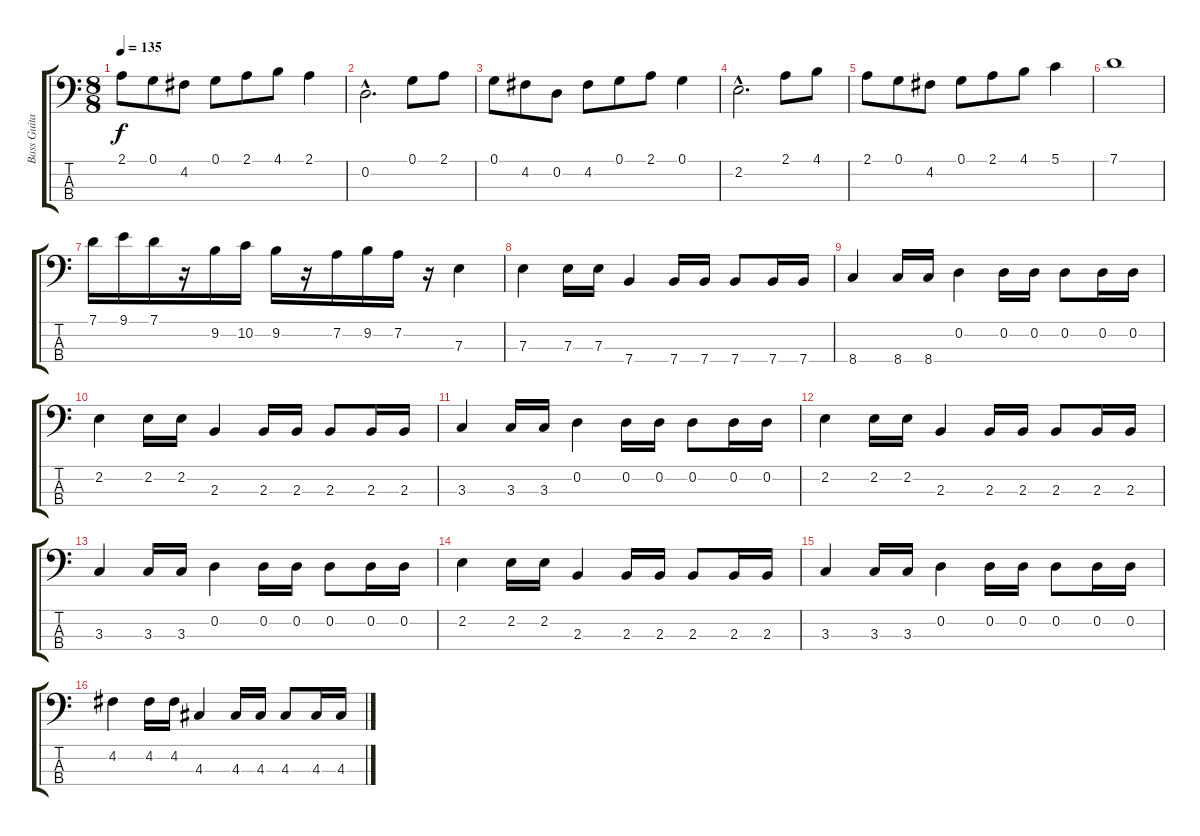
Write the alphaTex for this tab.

\track ("Bass Guitar" "Bass Guita") {instrument electricbassfinger}
\staff {score tabs}
\tuning (G2 D2 A1 E1) {hide}
\ts (8 8)
\tempo 135
\clef f4
\ks c
2.1.8{dy f} 0.1.8 4.2.8 0.1.8 2.1.8 4.1.8 2.1.4 |
0.2{hac}.2{d} 0.1.8 2.1.8 |
0.1.8 4.2.8 0.2.8 4.2.8 0.1.8 2.1.8 0.1.4 |
2.2{hac}.2{d} 2.1.8 4.1.8 |
2.1.8 0.1.8 4.2.8 0.1.8 2.1.8 4.1.8 5.1.4 |
7.1.1 |
7.1.16 9.1.16 7.1.16 r.16 9.2.16 10.2.16 9.2.16 r.16 7.2.16 9.2.16 7.2.16 r.16 7.3.4 |
7.3.4 7.3.16 7.3.16 7.4.4 7.4.16 7.4.16 7.4.8 7.4.16 7.4.16 |
8.4.4 8.4.16 8.4.16 0.2.4 0.2.16 0.2.16 0.2.8 0.2.16 0.2.16 |
2.2.4 2.2.16 2.2.16 2.3.4 2.3.16 2.3.16 2.3.8 2.3.16 2.3.16 |
3.3.4 3.3.16 3.3.16 0.2.4 0.2.16 0.2.16 0.2.8 0.2.16 0.2.16 |
2.2.4 2.2.16 2.2.16 2.3.4 2.3.16 2.3.16 2.3.8 2.3.16 2.3.16 |
3.3.4 3.3.16 3.3.16 0.2.4 0.2.16 0.2.16 0.2.8 0.2.16 0.2.16 |
2.2.4 2.2.16 2.2.16 2.3.4 2.3.16 2.3.16 2.3.8 2.3.16 2.3.16 |
3.3.4 3.3.16 3.3.16 0.2.4 0.2.16 0.2.16 0.2.8 0.2.16 0.2.16 |
4.2.4 4.2.16 4.2.16 4.3.4 4.3.16 4.3.16 4.3.8 4.3.16 4.3.16
